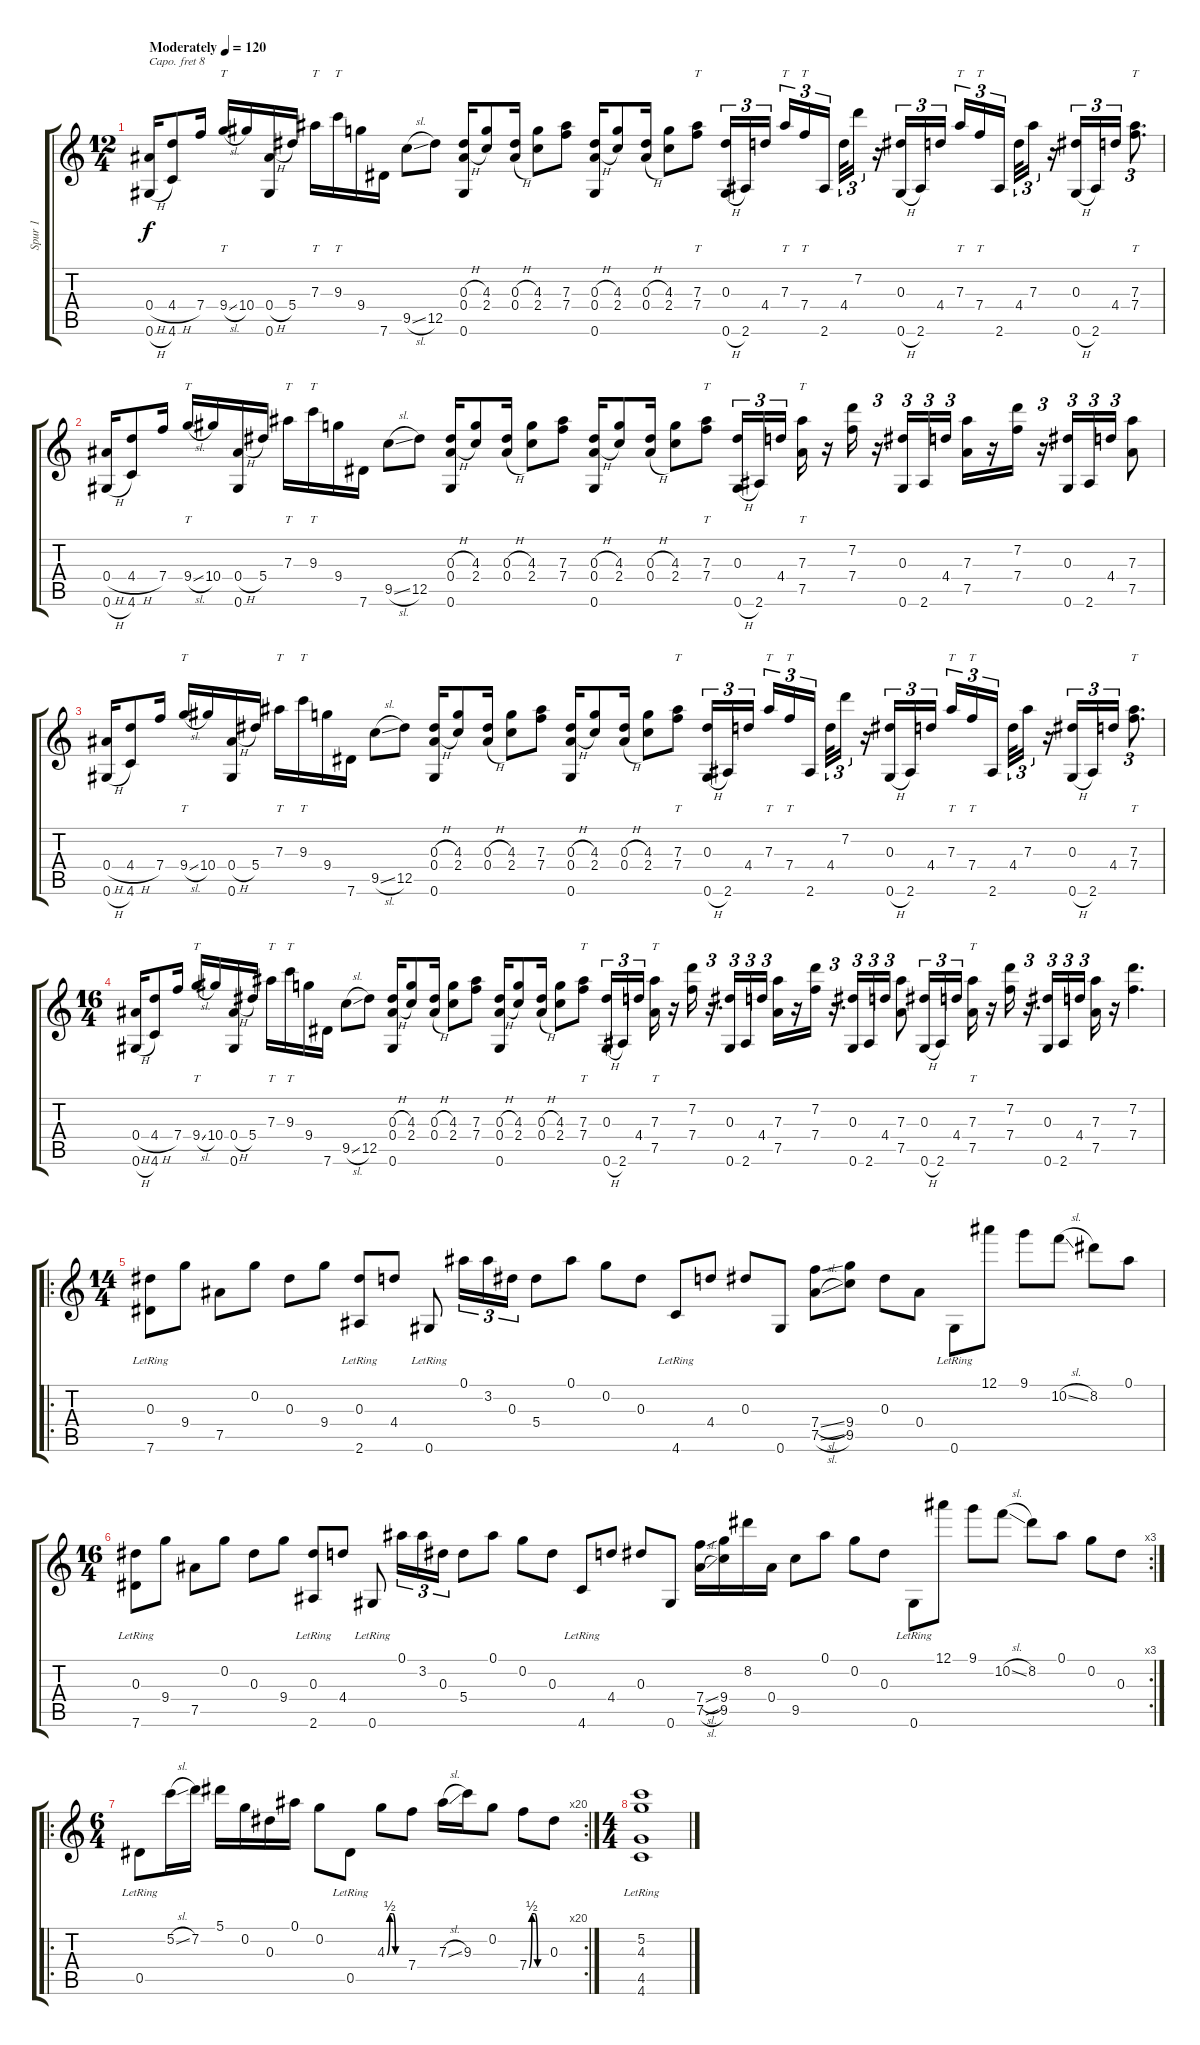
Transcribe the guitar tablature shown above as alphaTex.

\track ("Spur 1" "Spur 1") {instrument acousticguitarsteel}
\staff {score tabs}
\capo 8
\tuning (D4 B3 G3 D3 G2 C2) {hide}
\ts (12 4)
\tempo (120 "Moderately")
\clef g2
\ks c
(0.4{h} 0.6{h}).16{dy f instrument acousticguitarsteel} (4.4{h} 4.6).8 7.4.16 9.4{sl}.16{tt} 10.4.16 (0.4{h} 0.6).16 5.4.16 7.3.16{tt} 9.3.16{tt} 9.4.16 7.6.16 9.5{sl}.8 12.5.8 (0.3{h} 0.4{h} 0.6).16 (4.3 2.4).8 (0.3{h} 0.4{h}).16 (4.3 2.4).8 (7.3 7.4).8 (0.3{h} 0.4{h} 0.6).16 (4.3 2.4).8 (0.3{h} 0.4{h}).16 (4.3 2.4).8 (7.3 7.4).8{tt} (0.3 0.6{h}).16{tu (3 2)} 2.6.16{tu (3 2)} 4.4.16{tu (3 2) beam splitsecondary} 7.3.16{tt tu (3 2)} 7.4.16{tt tu (3 2)} 2.6.16{tu (3 2)} 4.4.32{tu (3 2)} 7.2.16{tu (3 2)} r.16 (0.3 0.6{h}).16{tu (3 2)} 2.6.16{tu (3 2)} 4.4.16{tu (3 2) beam splitsecondary} 7.3.16{tt tu (3 2)} 7.4.16{tt tu (3 2)} 2.6.16{tu (3 2) beam splitsecondary} 4.4.32{tu (3 2)} 7.3.16{tu (3 2)} r.16 (0.3 0.6{h}).16{tu (3 2)} 2.6.16{tu (3 2)} 4.4.16{tu (3 2)} (7.3 7.4).8{tt d tu (3 2)} |
(0.4{h} 0.6{h}).16 (4.4{h} 4.6).8 7.4.16 9.4{sl}.16{tt} 10.4.16 (0.4{h} 0.6).16 5.4.16 7.3.16{tt} 9.3.16{tt} 9.4.16 7.6.16 9.5{sl}.8 12.5.8 (0.3{h} 0.4{h} 0.6).16 (4.3 2.4).8 (0.3{h} 0.4{h}).16 (4.3 2.4).8 (7.3 7.4).8 (0.3{h} 0.4{h} 0.6).16 (4.3 2.4).8 (0.3{h} 0.4{h}).16 (4.3 2.4).8 (7.3 7.4).8{tt} (0.3 0.6{h}).16{tu (3 2)} 2.6.16{tu (3 2)} 4.4.16{tu (3 2) beam splitsecondary} (7.3 7.5).16{tt} r.16 (7.2 7.4).16 r.16{d tu (3 2)} (0.3 0.6).16{tu (3 2)} 2.6.16{tu (3 2)} 4.4.16{tu (3 2) beam splitsecondary} (7.3 7.5).16 r.16 (7.2 7.4).16 r.16{d tu (3 2)} (0.3 0.6).16{tu (3 2)} 2.6.16{tu (3 2)} 4.4.16{tu (3 2)} (7.3 7.5).8 |
(0.4{h} 0.6{h}).16 (4.4{h} 4.6).8 7.4.16 9.4{sl}.16{tt} 10.4.16 (0.4{h} 0.6).16 5.4.16 7.3.16{tt} 9.3.16{tt} 9.4.16 7.6.16 9.5{sl}.8 12.5.8 (0.3{h} 0.4{h} 0.6).16 (4.3 2.4).8 (0.3{h} 0.4{h}).16 (4.3 2.4).8 (7.3 7.4).8 (0.3{h} 0.4{h} 0.6).16 (4.3 2.4).8 (0.3{h} 0.4{h}).16 (4.3 2.4).8 (7.3 7.4).8{tt} (0.3 0.6{h}).16{tu (3 2)} 2.6.16{tu (3 2)} 4.4.16{tu (3 2) beam splitsecondary} 7.3.16{tt tu (3 2)} 7.4.16{tt tu (3 2)} 2.6.16{tu (3 2)} 4.4.32{tu (3 2)} 7.2.16{tu (3 2)} r.16 (0.3 0.6{h}).16{tu (3 2)} 2.6.16{tu (3 2)} 4.4.16{tu (3 2) beam splitsecondary} 7.3.16{tt tu (3 2)} 7.4.16{tt tu (3 2)} 2.6.16{tu (3 2) beam splitsecondary} 4.4.32{tu (3 2)} 7.3.16{tu (3 2)} r.16 (0.3 0.6{h}).16{tu (3 2)} 2.6.16{tu (3 2)} 4.4.16{tu (3 2)} (7.3 7.4).8{tt d tu (3 2)} |
\ts (16 4)
(0.4{h} 0.6{h}).16 (4.4{h} 4.6).8 7.4.16 9.4{sl}.16{tt} 10.4.16 (0.4{h} 0.6).16 5.4.16 7.3.16{tt} 9.3.16{tt} 9.4.16 7.6.16 9.5{sl}.8 12.5.8 (0.3{h} 0.4{h} 0.6).16 (4.3 2.4).8 (0.3{h} 0.4{h}).16 (4.3 2.4).8 (7.3 7.4).8 (0.3{h} 0.4{h} 0.6).16 (4.3 2.4).8 (0.3{h} 0.4{h}).16 (4.3 2.4).8 (7.3 7.4).8{tt} (0.3 0.6{h}).16{tu (3 2)} 2.6.16{tu (3 2)} 4.4.16{tu (3 2) beam splitsecondary} (7.3 7.5).16{tt} r.16 (7.2 7.4).16 r.16{d tu (3 2)} (0.3 0.6).16{tu (3 2)} 2.6.16{tu (3 2)} 4.4.16{tu (3 2)} (7.3 7.5).16 r.16 (7.2 7.4).16 r.16{d tu (3 2)} (0.3 0.6).16{tu (3 2)} 2.6.16{tu (3 2)} 4.4.16{tu (3 2)} (7.3 7.5).8 (0.3 0.6{h}).16{tu (3 2)} 2.6.16{tu (3 2)} 4.4.16{tu (3 2) beam splitsecondary} (7.3 7.5).16{tt} r.16 (7.2 7.4).16 r.16{d tu (3 2)} (0.3 0.6).16{tu (3 2)} 2.6.16{tu (3 2)} 4.4.16{tu (3 2)} (7.3 7.5).16 r.16 (7.2 7.4).4{d} |
\ro
\ts (14 4)
(0.3{lr} 7.6).8 9.4.8 7.5.8 0.2.8 0.3.8 9.4.8 (0.3{lr} 2.6{lr}).8 4.4.8 0.6{lr}.8 0.1.16{tu (3 2)} 3.2.16{tu (3 2)} 0.3.16{tu (3 2)} 5.4.8 0.1.8 0.2.8 0.3.8 4.6{lr}.8 4.4.8 0.3.8 0.6.8 (7.4{sl} 7.5{sl}).8 (9.4 9.5).8 0.3.8 0.4.8 0.6{lr}.8 12.1.8 9.1.8 10.2{sl}.8 8.2.8 0.1.8 |
\rc 3
\ts (16 4)
(0.3{lr} 7.6).8 9.4.8 7.5.8 0.2.8 0.3.8 9.4.8 (0.3{lr} 2.6).8 4.4.8 0.6{lr}.8 0.1.16{tu (3 2)} 3.2.16{tu (3 2)} 0.3.16{tu (3 2)} 5.4.8 0.1.8 0.2.8 0.3.8 4.6{lr}.8 4.4.8 0.3.8 0.6.8 (7.4{sl} 7.5{sl}).16 (9.4 9.5).16 8.2.16 0.4.16 9.5.8 0.1.8 0.2.8 0.3.8 0.6{lr}.8 12.1.8 9.1.8 10.2{sl}.8 8.2.8 0.1.8 0.2.8 0.3.8 |
\ro
\rc 20
\ts (6 4)
0.5{lr}.8 5.2{sl}.16 7.2.16 5.1.16 0.2.16 0.3.16 0.1.16 0.2.8 0.5{lr}.8 4.3{be (custom 0 0 10 2 20 2 30 0 60 0)}.8 7.4.8 7.3{sl}.16 9.3.16 0.2.8 7.4{be (custom 0 0 10 2 20 2 30 0 60 0)}.8 0.3.8 |
\ts (4 4)
(5.2{lr} 4.3{lr} 4.5{lr} 4.6{lr}).1
